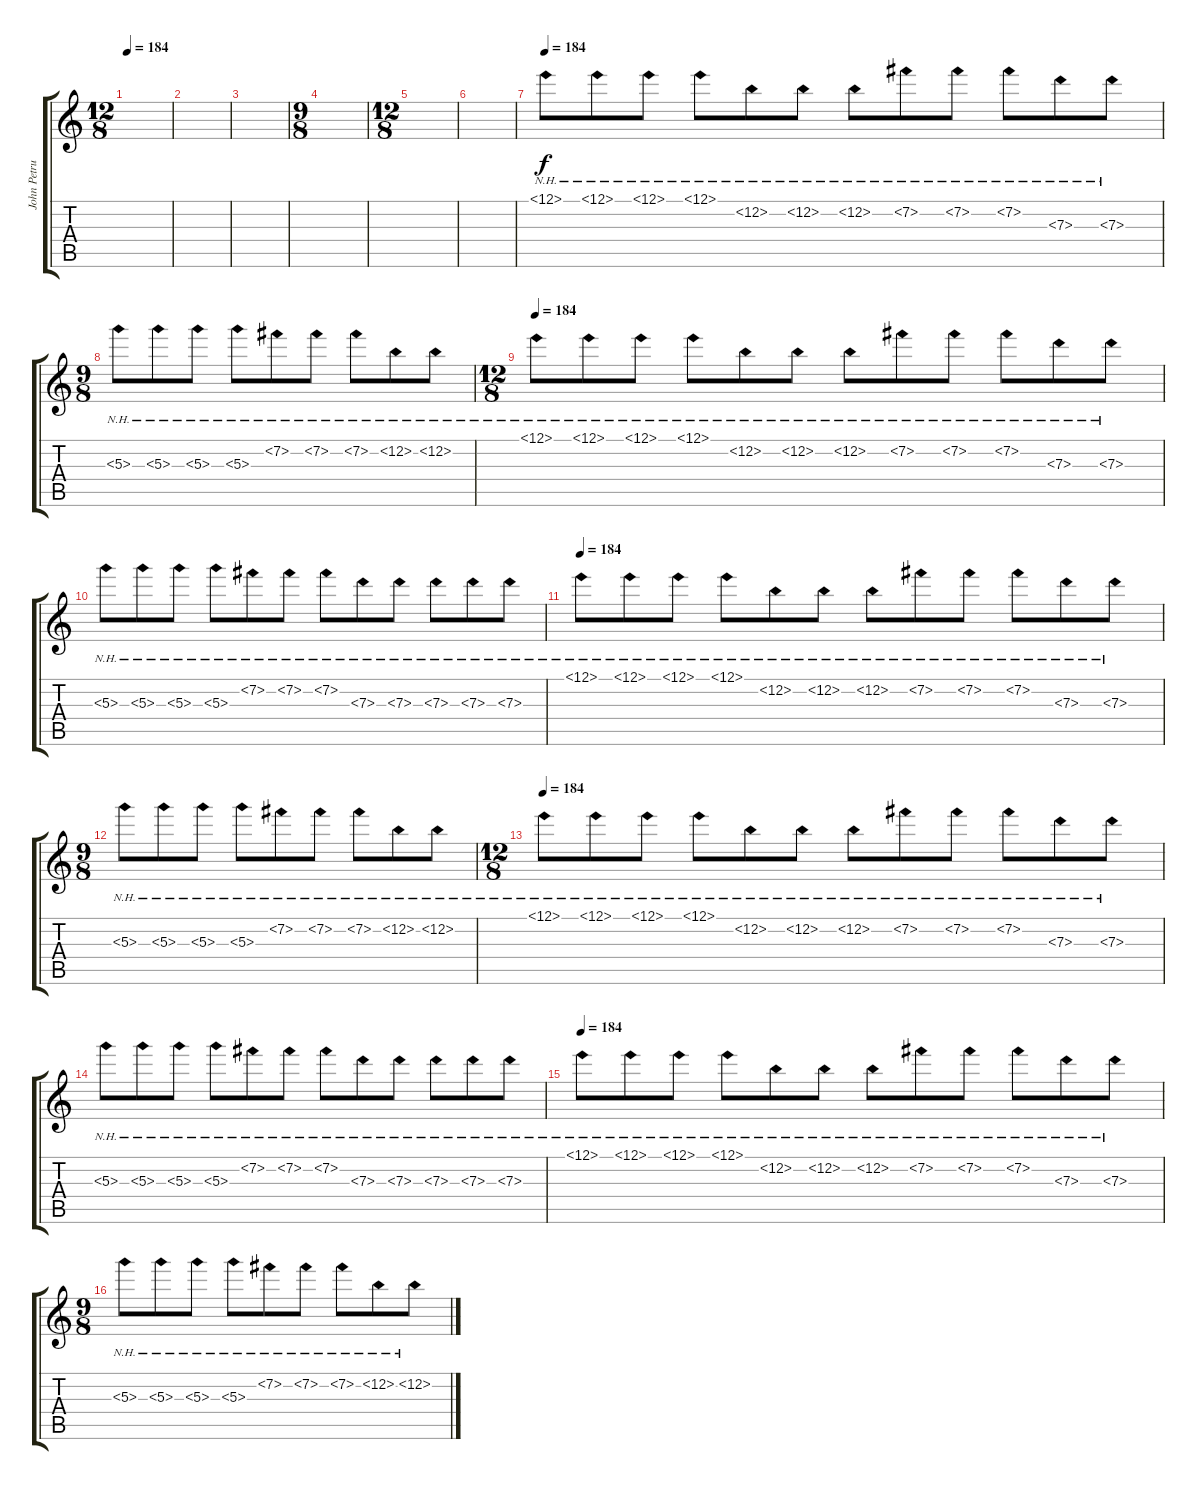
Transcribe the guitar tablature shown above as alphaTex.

\track ("John Petrucci - 1" "John Petru") {instrument distortionguitar}
\staff {score tabs}
\tuning (E4 B3 G3 D3 A2 E2) {hide}
\ts (12 8)
\tempo 184
\clef g2
\ks c
|
|
|
\ts (9 8)
|
\ts (12 8)
|
|
\tempo 184
12.1{nh}.8{volume 13} 12.1{nh}.8 12.1{nh}.8 12.1{nh}.8 12.2{nh}.8 12.2{nh}.8 12.2{nh}.8 7.2{nh}.8 7.2{nh}.8 7.2{nh}.8 7.3{nh}.8 7.3{nh}.8 |
\ts (9 8)
5.3{nh}.8 5.3{nh}.8 5.3{nh}.8 5.3{nh}.8 7.2{nh}.8 7.2{nh}.8 7.2{nh}.8 12.2{nh}.8 12.2{nh}.8 |
\ts (12 8)
\tempo 184
12.1{nh}.8 12.1{nh}.8 12.1{nh}.8 12.1{nh}.8 12.2{nh}.8 12.2{nh}.8 12.2{nh}.8 7.2{nh}.8 7.2{nh}.8 7.2{nh}.8 7.3{nh}.8 7.3{nh}.8 |
5.3{nh}.8 5.3{nh}.8 5.3{nh}.8 5.3{nh}.8 7.2{nh}.8 7.2{nh}.8 7.2{nh}.8 7.3{nh}.8 7.3{nh}.8 7.3{nh}.8 7.3{nh}.8 7.3{nh}.8 |
\tempo 184
12.1{nh}.8 12.1{nh}.8 12.1{nh}.8 12.1{nh}.8 12.2{nh}.8 12.2{nh}.8 12.2{nh}.8 7.2{nh}.8 7.2{nh}.8 7.2{nh}.8 7.3{nh}.8 7.3{nh}.8 |
\ts (9 8)
5.3{nh}.8 5.3{nh}.8 5.3{nh}.8 5.3{nh}.8 7.2{nh}.8 7.2{nh}.8 7.2{nh}.8 12.2{nh}.8 12.2{nh}.8 |
\ts (12 8)
\tempo 184
12.1{nh}.8 12.1{nh}.8 12.1{nh}.8 12.1{nh}.8 12.2{nh}.8 12.2{nh}.8 12.2{nh}.8 7.2{nh}.8 7.2{nh}.8 7.2{nh}.8 7.3{nh}.8 7.3{nh}.8 |
5.3{nh}.8 5.3{nh}.8 5.3{nh}.8 5.3{nh}.8 7.2{nh}.8 7.2{nh}.8 7.2{nh}.8 7.3{nh}.8 7.3{nh}.8 7.3{nh}.8 7.3{nh}.8 7.3{nh}.8 |
\tempo 184
12.1{nh}.8 12.1{nh}.8 12.1{nh}.8 12.1{nh}.8 12.2{nh}.8 12.2{nh}.8 12.2{nh}.8 7.2{nh}.8 7.2{nh}.8 7.2{nh}.8 7.3{nh}.8 7.3{nh}.8 |
\ts (9 8)
5.3{nh}.8 5.3{nh}.8 5.3{nh}.8 5.3{nh}.8 7.2{nh}.8 7.2{nh}.8 7.2{nh}.8 12.2{nh}.8 12.2{nh}.8
